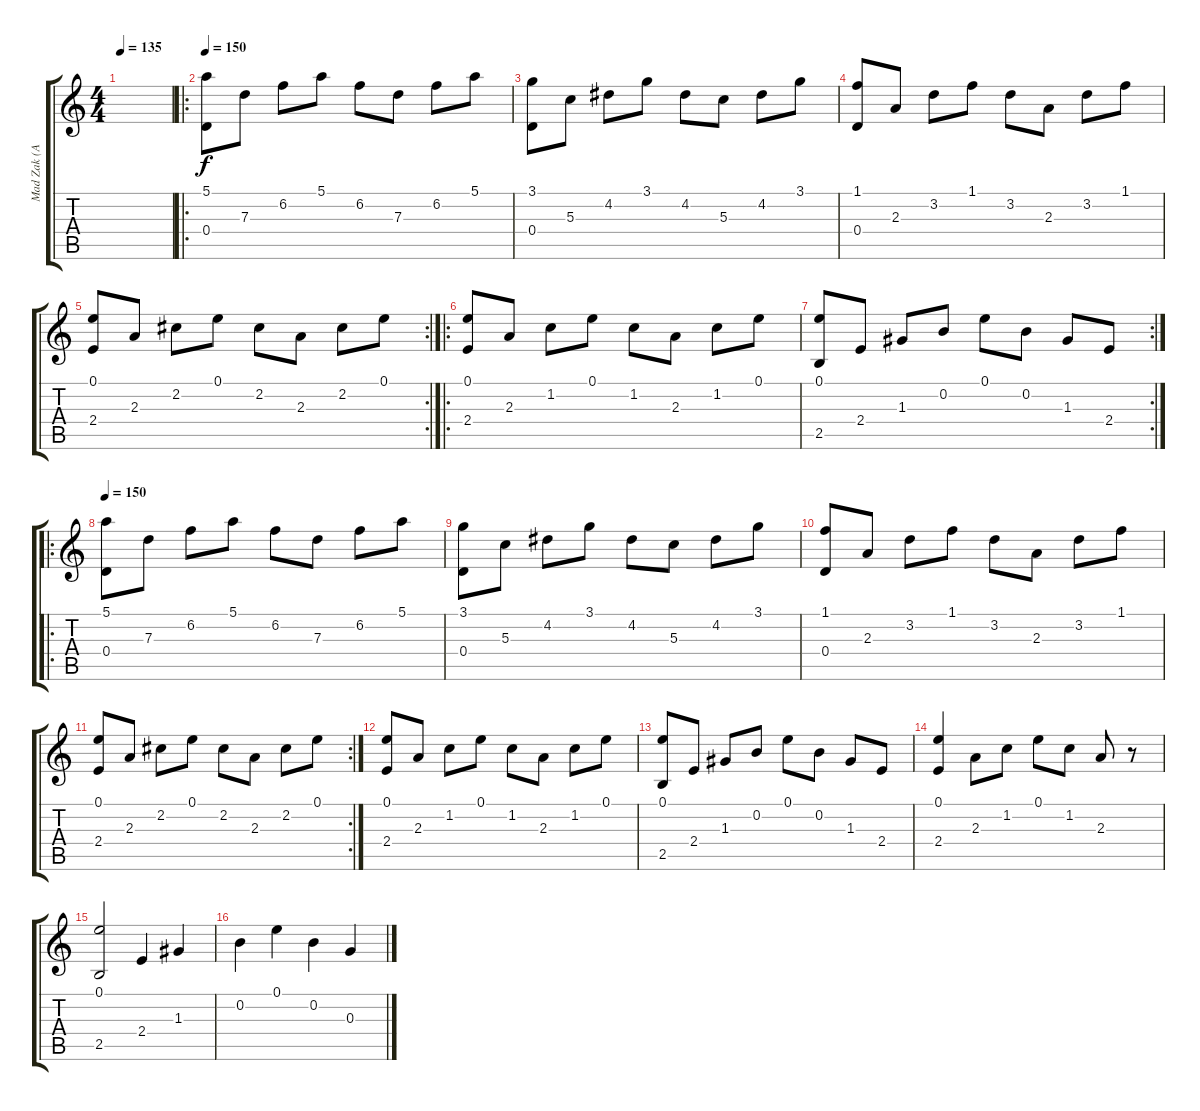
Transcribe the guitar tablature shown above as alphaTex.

\track ("Mad Zak (Alt. Acoustic)" "Mad Zak (A") {instrument acousticguitarsteel}
\staff {score tabs}
\tuning (E4 B3 G3 D3 A2 E2) {hide}
\ts (4 4)
\tempo 135
\clef g2
\ks c
|
\ro
\tempo 150
(5.1 0.4).8 7.3.8 6.2.8 5.1.8 6.2.8 7.3.8 6.2.8 5.1.8 |
(3.1 0.4).8 5.3.8 4.2.8 3.1.8 4.2.8 5.3.8 4.2.8 3.1.8 |
(1.1 0.4).8 2.3.8 3.2.8 1.1.8 3.2.8 2.3.8 3.2.8 1.1.8 |
\rc 2
(0.1 2.4).8 2.3.8 2.2.8 0.1.8 2.2.8 2.3.8 2.2.8 0.1.8 |
\ro
(0.1 2.4).8 2.3.8 1.2.8 0.1.8 1.2.8 2.3.8 1.2.8 0.1.8 |
\rc 2
(0.1 2.5).8 2.4.8 1.3.8 0.2.8 0.1.8 0.2.8 1.3.8 2.4.8 |
\ro
\tempo 150
(5.1 0.4).8 7.3.8 6.2.8 5.1.8 6.2.8 7.3.8 6.2.8 5.1.8 |
(3.1 0.4).8 5.3.8 4.2.8 3.1.8 4.2.8 5.3.8 4.2.8 3.1.8 |
(1.1 0.4).8 2.3.8 3.2.8 1.1.8 3.2.8 2.3.8 3.2.8 1.1.8 |
\rc 2
(0.1 2.4).8 2.3.8 2.2.8 0.1.8 2.2.8 2.3.8 2.2.8 0.1.8 |
(0.1 2.4).8 2.3.8 1.2.8 0.1.8 1.2.8 2.3.8 1.2.8 0.1.8 |
(0.1 2.5).8 2.4.8 1.3.8 0.2.8 0.1.8 0.2.8 1.3.8 2.4.8 |
(0.1 2.4).4 2.3.8 1.2.8 0.1.8 1.2.8 2.3.8 r.8 |
(0.1 2.5).2 2.4.4 1.3.4 |
0.2.4 0.1.4 0.2.4 0.3.4
